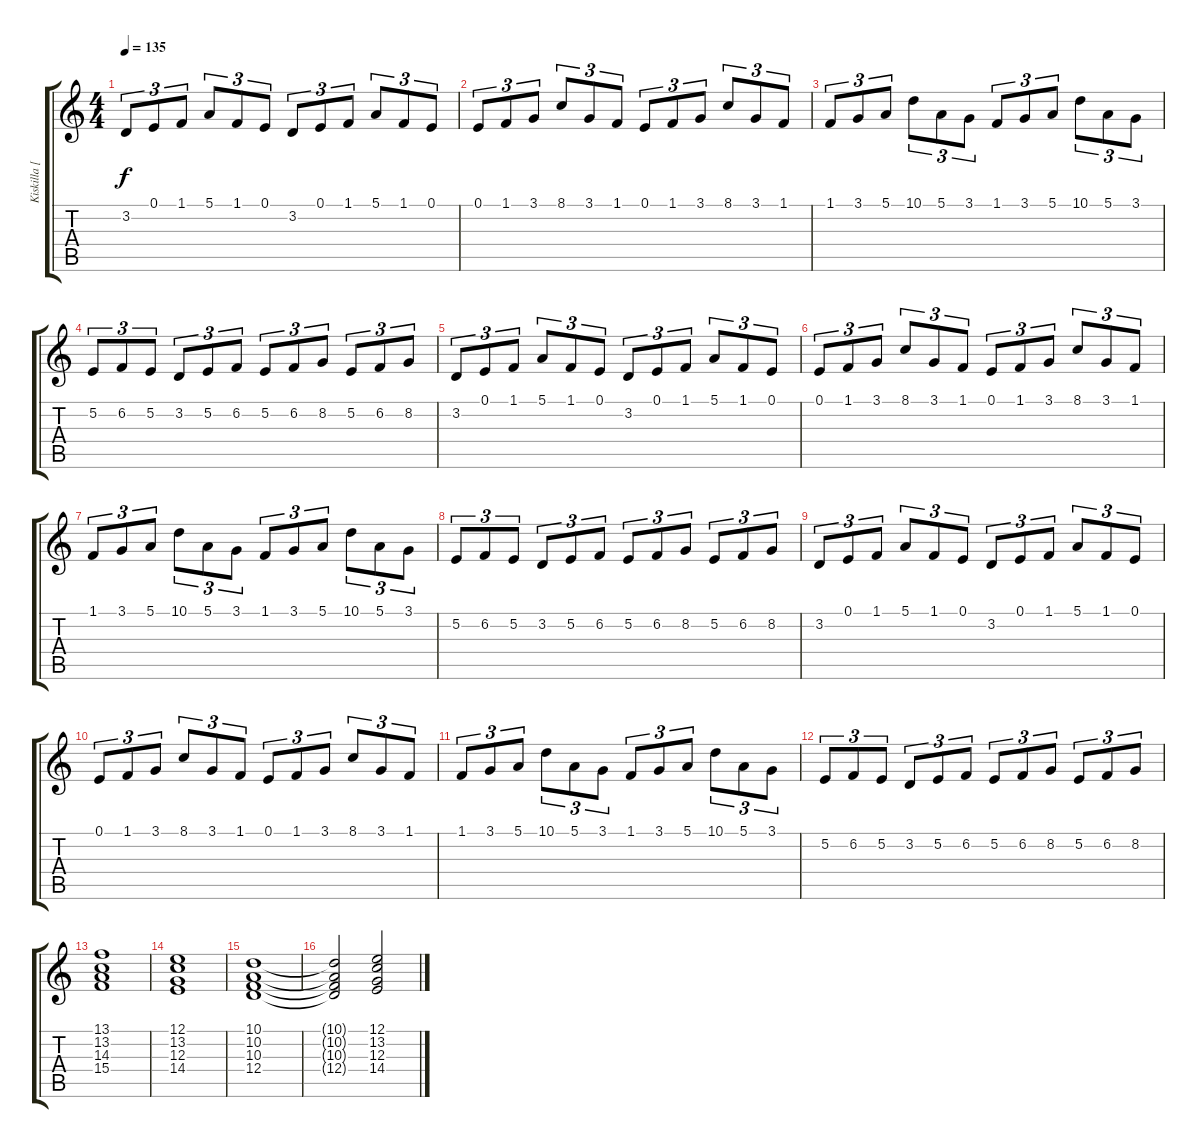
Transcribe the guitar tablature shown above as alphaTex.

\track ("Kiskilla [teclado]" "Kiskilla [") {instrument stringensemble1}
\staff {score tabs}
\tuning (E4 B3 G3 D3 A2 E2) {hide}
\ts (4 4)
\tempo 135
\clef g2
\ks c
3.2.8{tu (3 2) dy f} 0.1.8{tu (3 2)} 1.1.8{tu (3 2)} 5.1.8{tu (3 2)} 1.1.8{tu (3 2)} 0.1.8{tu (3 2)} 3.2.8{tu (3 2)} 0.1.8{tu (3 2)} 1.1.8{tu (3 2)} 5.1.8{tu (3 2)} 1.1.8{tu (3 2)} 0.1.8{tu (3 2)} |
0.1.8{tu (3 2)} 1.1.8{tu (3 2)} 3.1.8{tu (3 2)} 8.1.8{tu (3 2)} 3.1.8{tu (3 2)} 1.1.8{tu (3 2)} 0.1.8{tu (3 2)} 1.1.8{tu (3 2)} 3.1.8{tu (3 2)} 8.1.8{tu (3 2)} 3.1.8{tu (3 2)} 1.1.8{tu (3 2)} |
1.1.8{tu (3 2)} 3.1.8{tu (3 2)} 5.1.8{tu (3 2)} 10.1.8{tu (3 2)} 5.1.8{tu (3 2)} 3.1.8{tu (3 2)} 1.1.8{tu (3 2)} 3.1.8{tu (3 2)} 5.1.8{tu (3 2)} 10.1.8{tu (3 2)} 5.1.8{tu (3 2)} 3.1.8{tu (3 2)} |
5.2.8{tu (3 2)} 6.2.8{tu (3 2)} 5.2.8{tu (3 2)} 3.2.8{tu (3 2)} 5.2.8{tu (3 2)} 6.2.8{tu (3 2)} 5.2.8{tu (3 2)} 6.2.8{tu (3 2)} 8.2.8{tu (3 2)} 5.2.8{tu (3 2)} 6.2.8{tu (3 2)} 8.2.8{tu (3 2)} |
3.2.8{tu (3 2)} 0.1.8{tu (3 2)} 1.1.8{tu (3 2)} 5.1.8{tu (3 2)} 1.1.8{tu (3 2)} 0.1.8{tu (3 2)} 3.2.8{tu (3 2)} 0.1.8{tu (3 2)} 1.1.8{tu (3 2)} 5.1.8{tu (3 2)} 1.1.8{tu (3 2)} 0.1.8{tu (3 2)} |
0.1.8{tu (3 2)} 1.1.8{tu (3 2)} 3.1.8{tu (3 2)} 8.1.8{tu (3 2)} 3.1.8{tu (3 2)} 1.1.8{tu (3 2)} 0.1.8{tu (3 2)} 1.1.8{tu (3 2)} 3.1.8{tu (3 2)} 8.1.8{tu (3 2)} 3.1.8{tu (3 2)} 1.1.8{tu (3 2)} |
1.1.8{tu (3 2)} 3.1.8{tu (3 2)} 5.1.8{tu (3 2)} 10.1.8{tu (3 2)} 5.1.8{tu (3 2)} 3.1.8{tu (3 2)} 1.1.8{tu (3 2)} 3.1.8{tu (3 2)} 5.1.8{tu (3 2)} 10.1.8{tu (3 2)} 5.1.8{tu (3 2)} 3.1.8{tu (3 2)} |
5.2.8{tu (3 2)} 6.2.8{tu (3 2)} 5.2.8{tu (3 2)} 3.2.8{tu (3 2)} 5.2.8{tu (3 2)} 6.2.8{tu (3 2)} 5.2.8{tu (3 2)} 6.2.8{tu (3 2)} 8.2.8{tu (3 2)} 5.2.8{tu (3 2)} 6.2.8{tu (3 2)} 8.2.8{tu (3 2)} |
3.2.8{tu (3 2)} 0.1.8{tu (3 2)} 1.1.8{tu (3 2)} 5.1.8{tu (3 2)} 1.1.8{tu (3 2)} 0.1.8{tu (3 2)} 3.2.8{tu (3 2)} 0.1.8{tu (3 2)} 1.1.8{tu (3 2)} 5.1.8{tu (3 2)} 1.1.8{tu (3 2)} 0.1.8{tu (3 2)} |
0.1.8{tu (3 2)} 1.1.8{tu (3 2)} 3.1.8{tu (3 2)} 8.1.8{tu (3 2)} 3.1.8{tu (3 2)} 1.1.8{tu (3 2)} 0.1.8{tu (3 2)} 1.1.8{tu (3 2)} 3.1.8{tu (3 2)} 8.1.8{tu (3 2)} 3.1.8{tu (3 2)} 1.1.8{tu (3 2)} |
1.1.8{tu (3 2)} 3.1.8{tu (3 2)} 5.1.8{tu (3 2)} 10.1.8{tu (3 2)} 5.1.8{tu (3 2)} 3.1.8{tu (3 2)} 1.1.8{tu (3 2)} 3.1.8{tu (3 2)} 5.1.8{tu (3 2)} 10.1.8{tu (3 2)} 5.1.8{tu (3 2)} 3.1.8{tu (3 2)} |
5.2.8{tu (3 2)} 6.2.8{tu (3 2)} 5.2.8{tu (3 2)} 3.2.8{tu (3 2)} 5.2.8{tu (3 2)} 6.2.8{tu (3 2)} 5.2.8{tu (3 2)} 6.2.8{tu (3 2)} 8.2.8{tu (3 2)} 5.2.8{tu (3 2)} 6.2.8{tu (3 2)} 8.2.8{tu (3 2)} |
(13.1 13.2 14.3 15.4).1{volume 11 instrument stringensemble1} |
(12.1 13.2 12.3 14.4).1 |
(10.1 10.2 10.3 12.4).1 |
(10.1{t} 10.2{t} 10.3{t} 12.4{t}).2 (12.1 13.2 12.3 14.4).2
